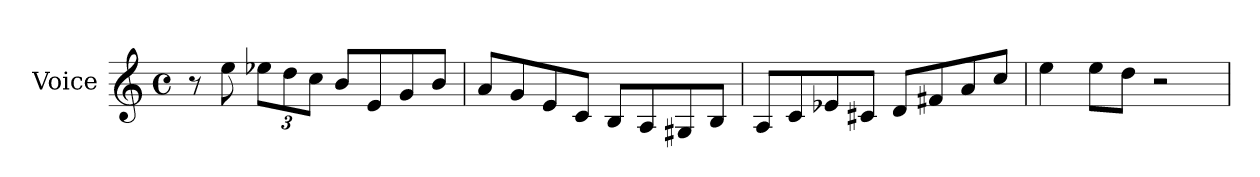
**kern
*part1
*staff1
*I"Voice
*I'Voice
*clefG2
*M4/4
*met(c)
=1
8r
8ee\
12ee-X\L
12dd\
12cc\J
8b/L
8e/
8g/
8b/J
=2
8a/L
8g/
8e/
8c/J
8B/L
8A/
8G#X/
8B/J
=3
8A/L
8c/
8e-X/
8c#X/J
8d/L
8f#X/
8a/
8cc/J
=4
4ee\
8ee\L
8dd\J
2rcc
=
*-
